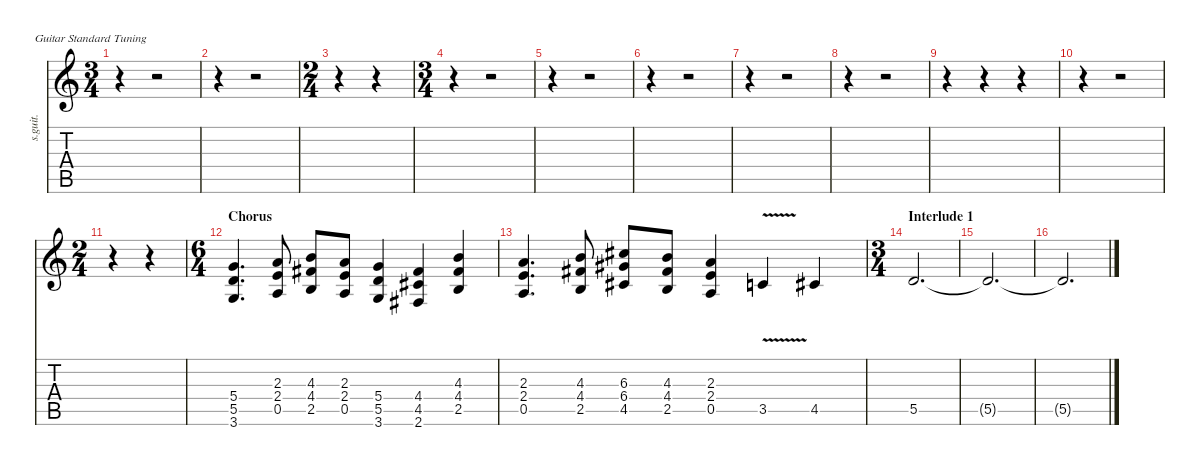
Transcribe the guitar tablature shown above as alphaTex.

\defaultSystemsLayout 4
\hideDynamics
\bracketExtendMode nobrackets
\track ("Kirk Hammett - Lead Distortion" "s.guit.") {instrument distortionguitar}
\staff {score tabs}
\tuning (E4 B3 G3 D3 A2 E2)
\ts (3 4)
\tempo (103 hide)
\clef g2
\ks c
r.4{dy f} r.2 |
r.4 r.2 |
\ts (2 4)
\beaming (8 2 2 2 2)
r.4 r.4 |
\ts (3 4)
\beaming (8 2 2 2 2)
r.4 r.2 |
r.4 r.2 |
r.4 r.2 |
r.4 r.2 |
r.4 r.2 |
r.4 r.4 r.4 |
r.4 r.2 |
\ts (2 4)
\beaming (8 2 2 2 2)
r.4 r.4 |
\ts (6 4)
\beaming (8 2 2 2 2)
\section ("" "Chorus")
(5.4 5.5 3.6).4{d lyrics (0 "") lyrics (1 "") lyrics (2 "") lyrics (3 "") lyrics (4 "")} (2.3 2.4 0.5).8{lyrics (0 "") lyrics (1 "") lyrics (2 "") lyrics (3 "") lyrics (4 "")} (4.3 4.4{acc #} 2.5).8{lyrics (0 "") lyrics (1 "") lyrics (2 "") lyrics (3 "") lyrics (4 "")} (2.3 2.4 0.5).8{lyrics (0 "") lyrics (1 "") lyrics (2 "") lyrics (3 "") lyrics (4 "")} (5.4 5.5 3.6).4{lyrics (0 "") lyrics (1 "") lyrics (2 "") lyrics (3 "") lyrics (4 "")} (4.4{acc #} 4.5{acc #} 2.6{acc #}).4{lyrics (0 "") lyrics (1 "") lyrics (2 "") lyrics (3 "") lyrics (4 "")} (4.3 4.4{acc #} 2.5).4{lyrics (0 "") lyrics (1 "") lyrics (2 "") lyrics (3 "") lyrics (4 "")} |
(2.3 2.4 0.5).4{d lyrics (0 "") lyrics (1 "") lyrics (2 "") lyrics (3 "") lyrics (4 "")} (4.3 4.4{acc #} 2.5).8{lyrics (0 "") lyrics (1 "") lyrics (2 "") lyrics (3 "") lyrics (4 "")} (6.3{acc #} 6.4{acc #} 4.5{acc #}).8{lyrics (0 "") lyrics (1 "") lyrics (2 "") lyrics (3 "") lyrics (4 "")} (4.3 4.4{acc #} 2.5).8{lyrics (0 "") lyrics (1 "") lyrics (2 "") lyrics (3 "") lyrics (4 "")} (2.3 2.4 0.5).4{lyrics (0 "") lyrics (1 "") lyrics (2 "") lyrics (3 "") lyrics (4 "")} 3.5{v}.4{lyrics (0 "") lyrics (1 "") lyrics (2 "") lyrics (3 "") lyrics (4 "") dy ff} 4.5{acc #}.4{lyrics (0 "") lyrics (1 "") lyrics (2 "") lyrics (3 "") lyrics (4 "") dy fff} |
\ts (3 4)
\beaming (8 2 2 2 2)
\section ("" "Interlude 1")
5.5.2{d lyrics (0 "") lyrics (1 "") lyrics (2 "") lyrics (3 "") lyrics (4 "")} |
5.5{t}.2{d lyrics (0 "") lyrics (1 "") lyrics (2 "") lyrics (3 "") lyrics (4 "") dy f} |
5.5{t}.2{d lyrics (0 "") lyrics (1 "") lyrics (2 "") lyrics (3 "") lyrics (4 "")}
